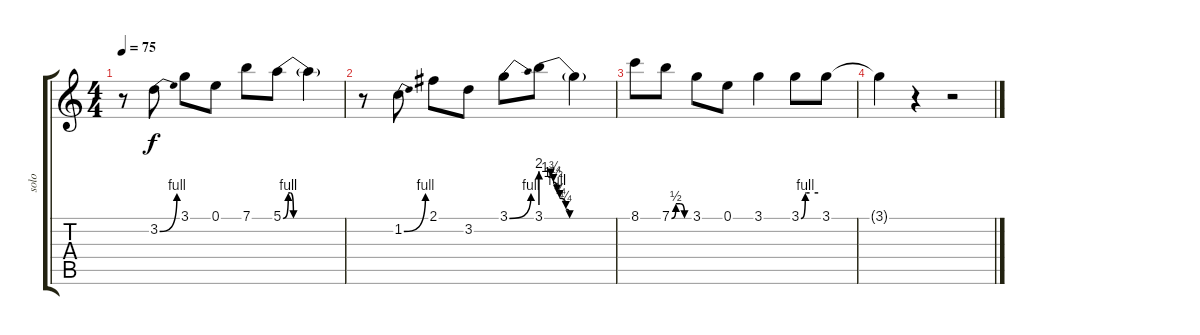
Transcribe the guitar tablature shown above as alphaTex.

\track ("solo" "solo") {instrument acousticguitarsteel}
\staff {score tabs}
\tuning (E4 B3 G3 D3 A2 E2) {hide}
\ts (4 4)
\tempo 75
\clef g2
\ks c
r.8{dy f} 3.2{be (bend 0 0 60 4)}.8 3.1.8 0.1.8 7.1.8 5.1{be (custom 0 0 5 4 7 4 10 0 15 0 25 0 30 0 45 0 60 0)}.8 5.1{t}.4 |
r.8 1.2{be (bend 0 0 60 4)}.8 2.1.8 3.2.8 3.1{be (bend 0 0 60 4)}.8 3.1{be (custom 0 8 6 8 8 7 10 6 13 4 15 3 20 1 23 0 40 0 60 0)}.8 3.1{t}.4 |
8.1.8 7.1{be (custom 0 0 15 2 30 2 45 0 60 0)}.8 3.1.8 0.1.8 3.1.4 3.1{be (custom 0 0 15 4 20 4 30 4 60 4)}.8 3.1.8 |
3.1{t}.4 r.4 r.2
